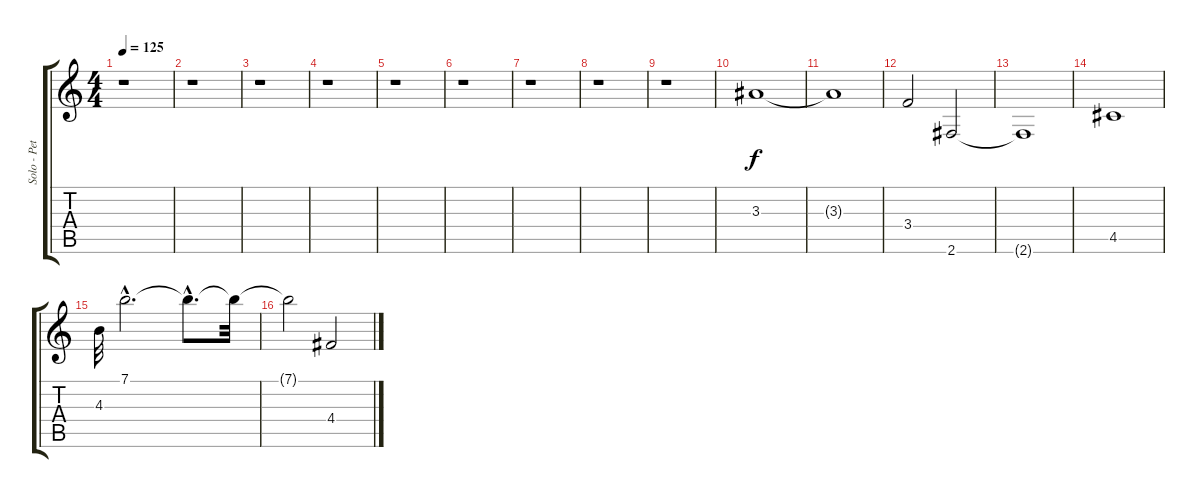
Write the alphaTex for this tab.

\track ("Solo - Petrucci" "Solo - Pet") {instrument overdrivenguitar}
\staff {score tabs}
\tuning (E4 B3 G3 D3 A2 E2) {hide}
\ts (4 4)
\tempo 125
\clef g2
\ks c
r.1{dy f} |
r.1 |
r.1 |
r.1 |
r.1 |
r.1 |
r.1 |
r.1 |
r.1 |
3.3.1{volume 0 balance 8 instrument guitarharmonics} |
3.3{t}.1 |
3.4.2{volume 0} 2.6.2{volume 16} |
2.6{t}.1 |
4.5.1 |
4.3.32 7.1{hac}.2{d} 7.1{hac t}.8{d} 7.1{t}.32 |
7.1{t}.2 4.4.2
